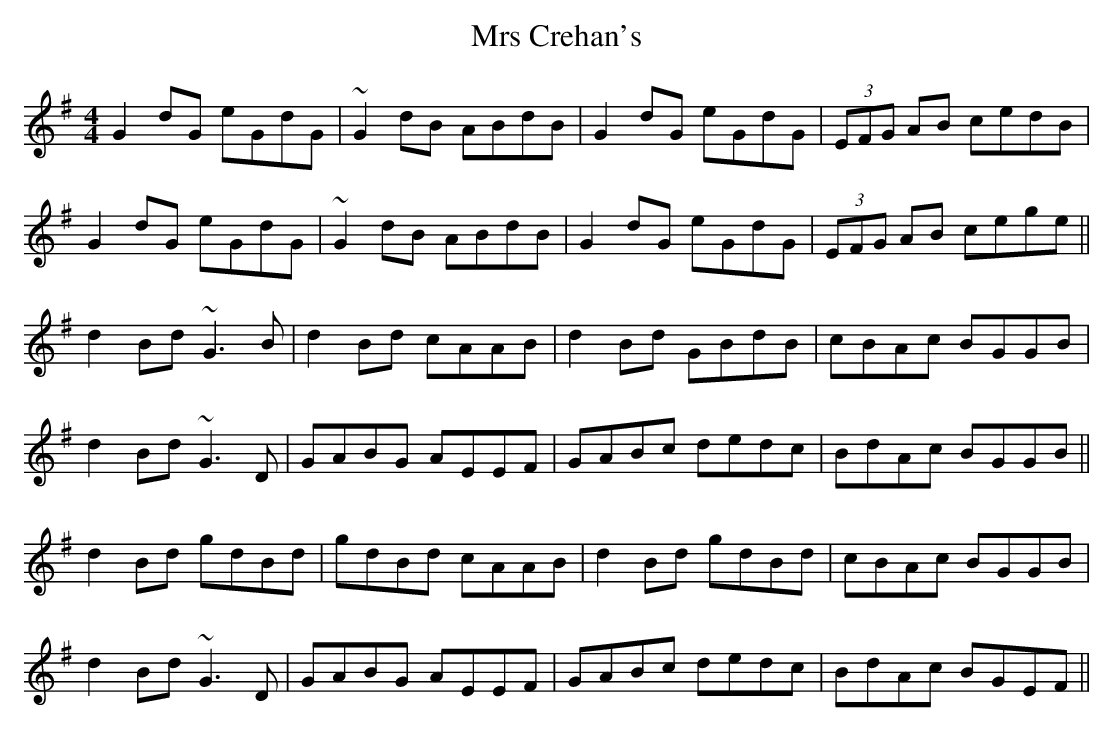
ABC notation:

X:1
T: Mrs Crehan's
M: 4/4
L: 1/8
K: Gmaj
G2dG eGdG|~G2dB ABdB|G2dG eGdG|(3EFG AB cedB|
G2dG eGdG|~G2dB ABdB|G2dG eGdG|(3EFG AB cege||
d2Bd ~G3B | d2Bd cAAB | d2Bd GBdB | cBAc BGGB |
d2Bd ~G3D | GABG AEEF | GABc dedc|BdAc BGGB||
d2Bd gdBd | gdBd cAAB | d2Bd gdBd | cBAc BGGB |
d2Bd ~G3D | GABG AEEF | GABc dedc|BdAc BGEF||
